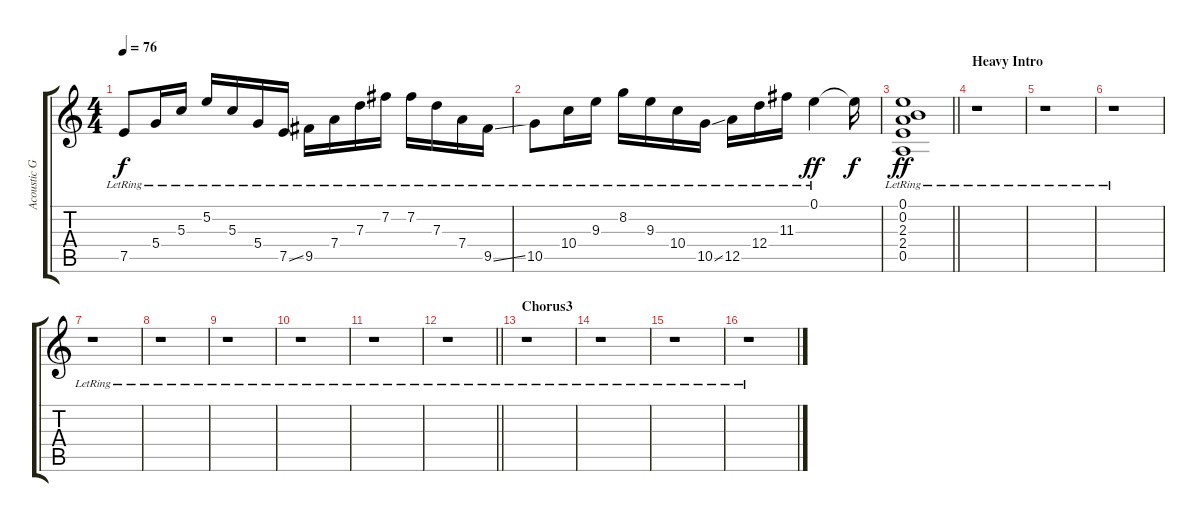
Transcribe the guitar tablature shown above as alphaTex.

\track ("Acoustic Guitar" "Acoustic G") {instrument acousticguitarnylon}
\staff {score tabs}
\tuning (E4 B3 G3 D3 A2 E2) {hide}
\ts (4 4)
\tempo 76
\clef g2
\ks c
7.5{lr}.8{dy f} 5.4{lr}.16 5.3{lr}.16 5.2{lr}.16 5.3{lr}.16 5.4{lr}.16 7.5{ss lr}.16 9.5{lr}.16 7.4{lr}.16 7.3{lr}.16 7.2{lr}.16 7.2{lr}.16 7.3{lr}.16 7.4{lr}.16 9.5{ss lr}.16 |
10.5{lr}.8 10.4{lr}.16 9.3{lr}.16 8.2{lr}.16 9.3{lr}.16 10.4{lr}.16 10.5{ss lr}.16 12.5{lr}.16 12.4{lr}.16 11.3{lr}.16 0.1{lr}.4{dy ff} 0.1{t}.16{dy f} |
\barLineRight lightlight
(0.1{lr} 0.2{lr} 2.3{lr} 2.4{lr} 0.5{lr}).1{dy ff} |
\section ("" "Heavy Intro")
r.1 |
r.1 |
r.1 |
r.1 |
r.1 |
r.1 |
r.1 |
r.1 |
\barLineRight lightlight
r.1 |
\section ("" "Chorus3")
r.1 |
r.1 |
r.1 |
r.1
